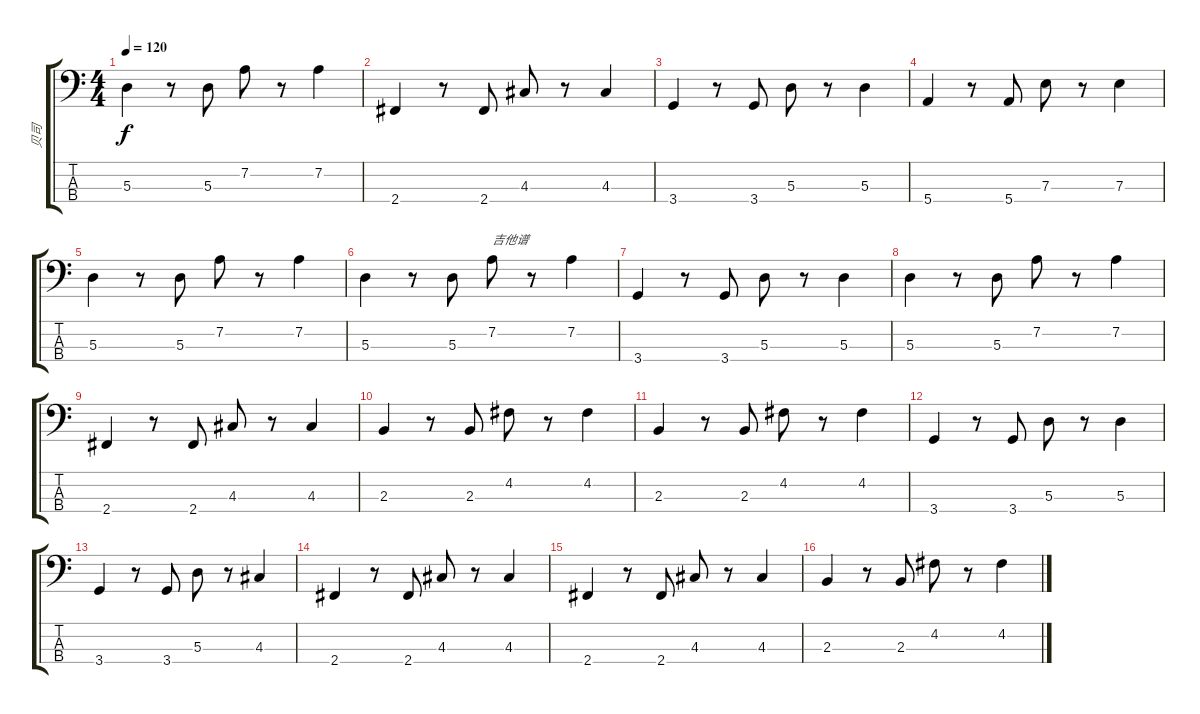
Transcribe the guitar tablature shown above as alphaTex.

\track ("贝司" "贝司") {instrument electricbassfinger}
\staff {score tabs}
\tuning (G2 D2 A1 E1) {hide}
\ts (4 4)
\tempo 120
\clef f4
\ks c
5.3.4{dy f} r.8 5.3.8 7.2.8 r.8 7.2.4 |
2.4.4 r.8 2.4.8 4.3.8 r.8 4.3.4 |
3.4.4 r.8 3.4.8 5.3.8 r.8 5.3.4 |
5.4.4 r.8 5.4.8 7.3.8 r.8 7.3.4 |
5.3.4 r.8 5.3.8 7.2.8 r.8 7.2.4 |
5.3.4 r.8 5.3.8 7.2.8{txt "吉他谱"} r.8 7.2.4 |
3.4.4 r.8 3.4.8 5.3.8 r.8 5.3.4 |
5.3.4 r.8 5.3.8 7.2.8 r.8 7.2.4 |
2.4.4 r.8 2.4.8 4.3.8 r.8 4.3.4 |
2.3.4 r.8 2.3.8 4.2.8 r.8 4.2.4 |
2.3.4 r.8 2.3.8 4.2.8 r.8 4.2.4 |
3.4.4 r.8 3.4.8 5.3.8 r.8 5.3.4 |
3.4.4 r.8 3.4.8 5.3.8 r.8 4.3.4 |
2.4.4 r.8 2.4.8 4.3.8 r.8 4.3.4 |
2.4.4 r.8 2.4.8 4.3.8 r.8 4.3.4 |
2.3.4 r.8 2.3.8 4.2.8 r.8 4.2.4
